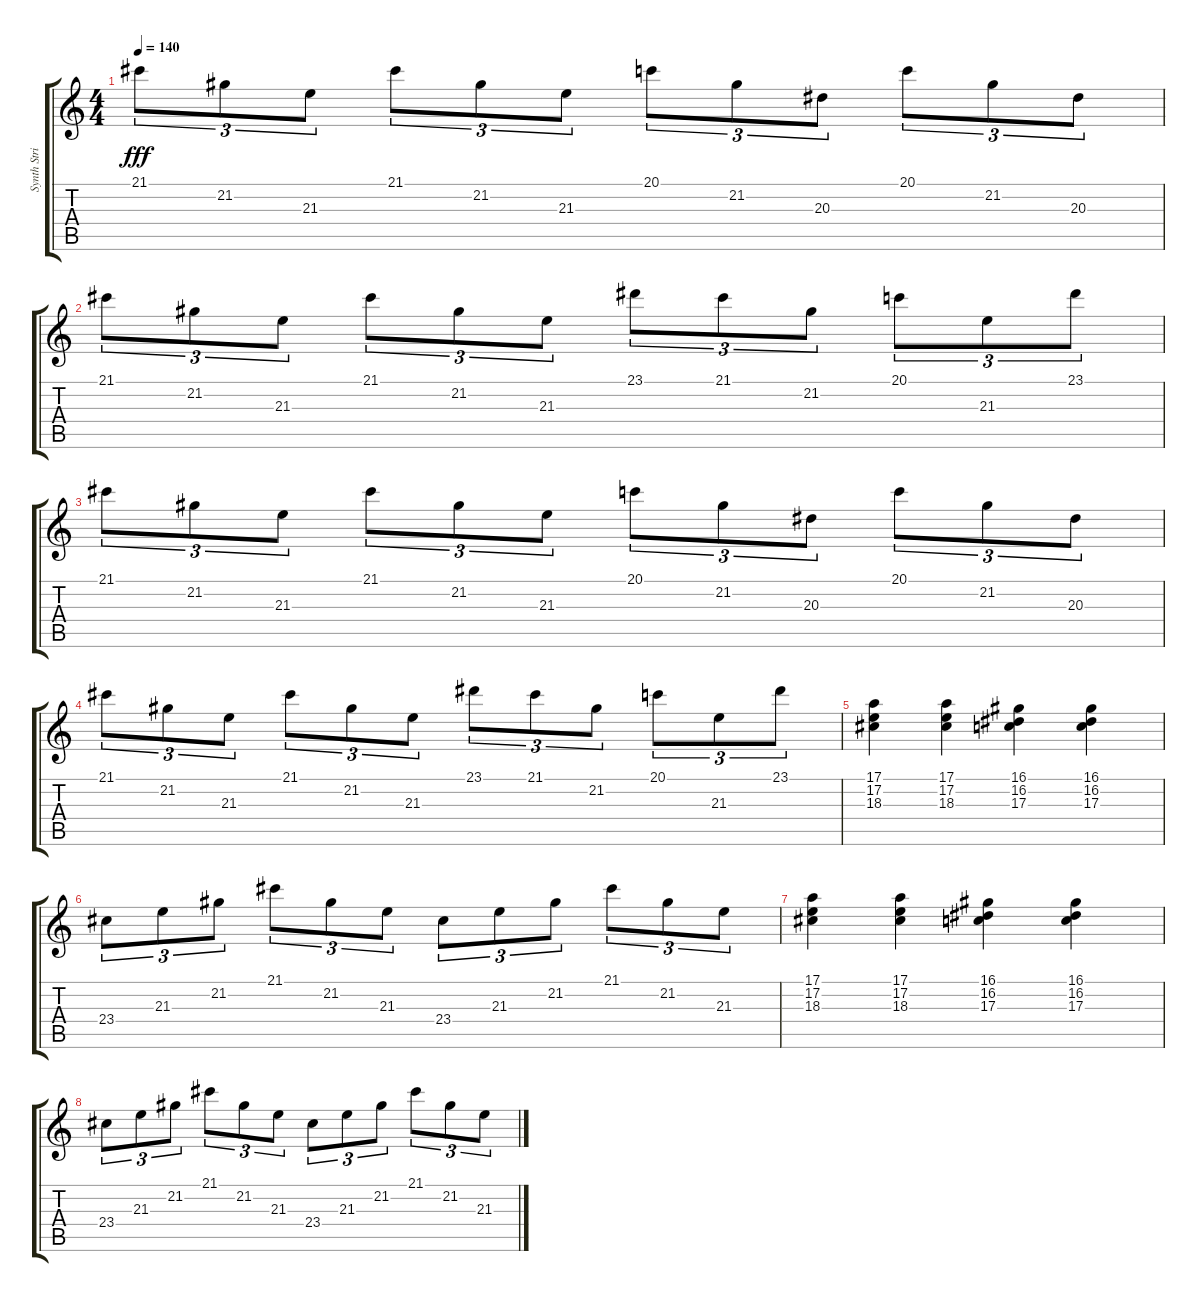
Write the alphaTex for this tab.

\track ("Synth Strings" "Synth Stri") {instrument tremolostrings}
\staff {score tabs}
\tuning (E4 B3 G3 D3 A2 E2) {hide}
\ts (4 4)
\tempo 140
\clef g2
\ks c
21.1.8{tu (3 2) dy fff} 21.2.8{tu (3 2)} 21.3.8{tu (3 2)} 21.1.8{tu (3 2)} 21.2.8{tu (3 2)} 21.3.8{tu (3 2)} 20.1.8{tu (3 2)} 21.2.8{tu (3 2)} 20.3.8{tu (3 2)} 20.1.8{tu (3 2)} 21.2.8{tu (3 2)} 20.3.8{tu (3 2)} |
21.1.8{tu (3 2)} 21.2.8{tu (3 2)} 21.3.8{tu (3 2)} 21.1.8{tu (3 2)} 21.2.8{tu (3 2)} 21.3.8{tu (3 2)} 23.1.8{tu (3 2)} 21.1.8{tu (3 2)} 21.2.8{tu (3 2)} 20.1.8{tu (3 2)} 21.3.8{tu (3 2)} 23.1.8{tu (3 2)} |
21.1.8{tu (3 2)} 21.2.8{tu (3 2)} 21.3.8{tu (3 2)} 21.1.8{tu (3 2)} 21.2.8{tu (3 2)} 21.3.8{tu (3 2)} 20.1.8{tu (3 2)} 21.2.8{tu (3 2)} 20.3.8{tu (3 2)} 20.1.8{tu (3 2)} 21.2.8{tu (3 2)} 20.3.8{tu (3 2)} |
21.1.8{tu (3 2)} 21.2.8{tu (3 2)} 21.3.8{tu (3 2)} 21.1.8{tu (3 2)} 21.2.8{tu (3 2)} 21.3.8{tu (3 2)} 23.1.8{tu (3 2)} 21.1.8{tu (3 2)} 21.2.8{tu (3 2)} 20.1.8{tu (3 2)} 21.3.8{tu (3 2)} 23.1.8{tu (3 2)} |
(17.1 17.2 18.3).4 (17.1 17.2 18.3).4 (16.1 16.2 17.3).4 (16.1 16.2 17.3).4 |
23.4.8{tu (3 2)} 21.3.8{tu (3 2)} 21.2.8{tu (3 2)} 21.1.8{tu (3 2)} 21.2.8{tu (3 2)} 21.3.8{tu (3 2)} 23.4.8{tu (3 2)} 21.3.8{tu (3 2)} 21.2.8{tu (3 2)} 21.1.8{tu (3 2)} 21.2.8{tu (3 2)} 21.3.8{tu (3 2)} |
(17.1 17.2 18.3).4 (17.1 17.2 18.3).4 (16.1 16.2 17.3).4 (16.1 16.2 17.3).4 |
23.4.8{tu (3 2)} 21.3.8{tu (3 2)} 21.2.8{tu (3 2)} 21.1.8{tu (3 2)} 21.2.8{tu (3 2)} 21.3.8{tu (3 2)} 23.4.8{tu (3 2)} 21.3.8{tu (3 2)} 21.2.8{tu (3 2)} 21.1.8{tu (3 2)} 21.2.8{tu (3 2)} 21.3.8{tu (3 2)}
